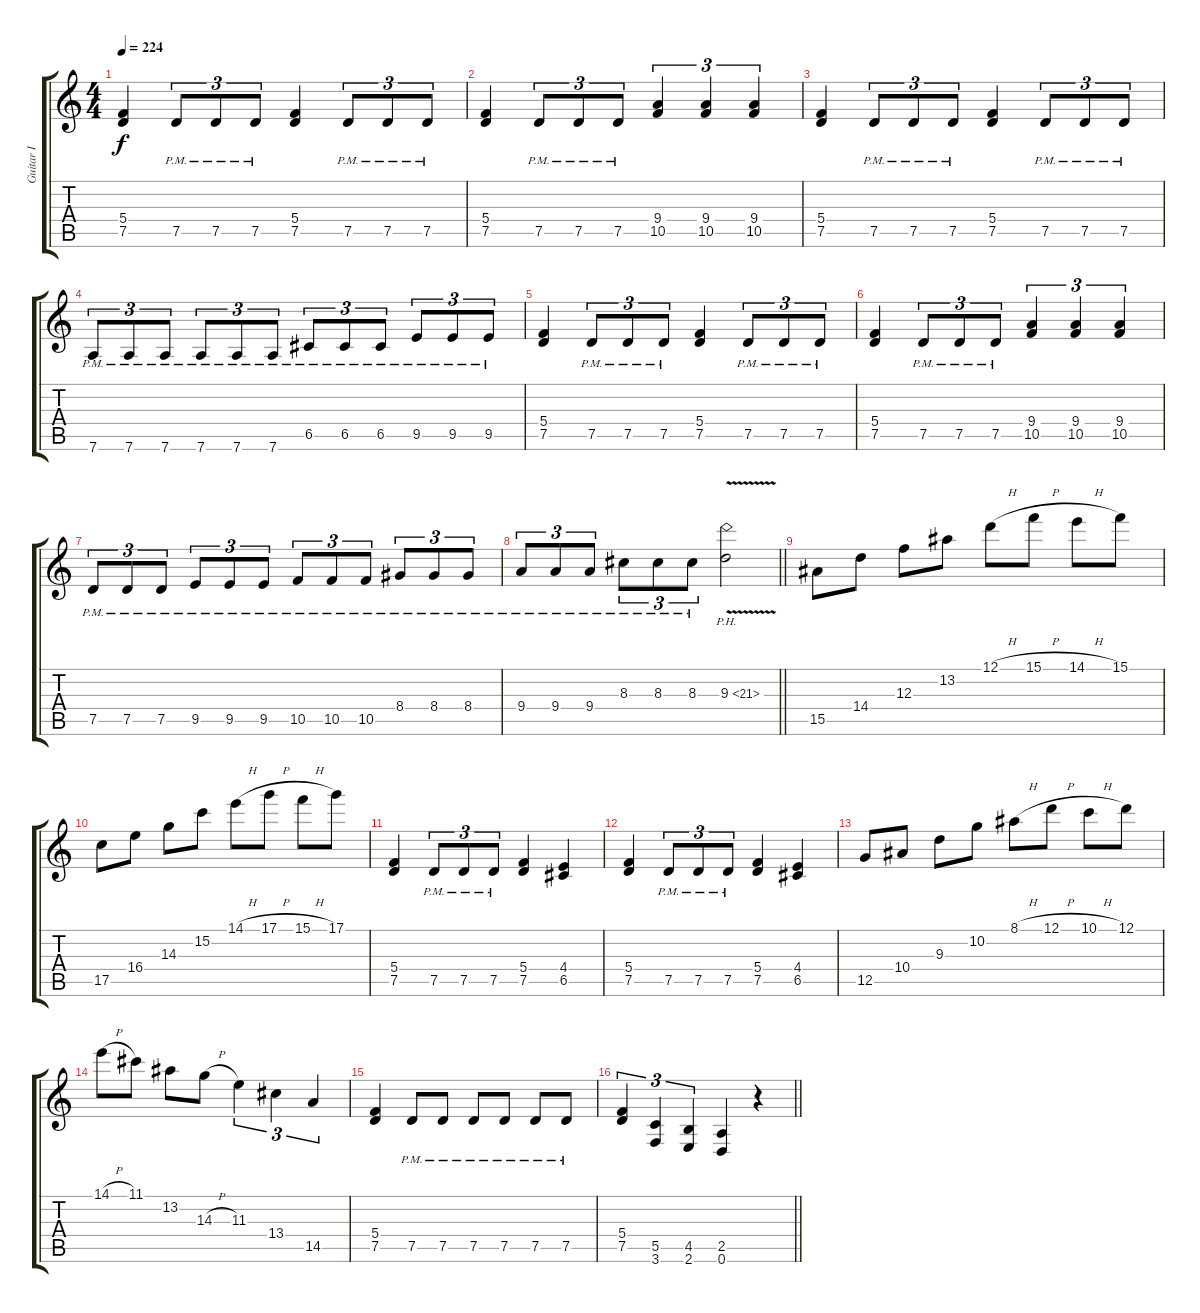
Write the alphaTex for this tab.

\track ("Guitar I" "Guitar I") {mute instrument overdrivenguitar}
\staff {score tabs}
\tuning (D4 A3 F3 C3 G2 D2) {hide}
\ts (4 4)
\tempo 224
\clef g2
\ks c
(5.4 7.5).4{dy f} 7.5{pm}.8{tu (3 2)} 7.5{pm}.8{tu (3 2)} 7.5{pm}.8{tu (3 2)} (5.4 7.5).4 7.5{pm}.8{tu (3 2)} 7.5{pm}.8{tu (3 2)} 7.5{pm}.8{tu (3 2)} |
(5.4 7.5).4 7.5{pm}.8{tu (3 2)} 7.5{pm}.8{tu (3 2)} 7.5{pm}.8{tu (3 2)} (9.4 10.5).4{tu (3 2)} (9.4 10.5).4{tu (3 2)} (9.4 10.5).4{tu (3 2)} |
(5.4 7.5).4 7.5{pm}.8{tu (3 2)} 7.5{pm}.8{tu (3 2)} 7.5{pm}.8{tu (3 2)} (5.4 7.5).4 7.5{pm}.8{tu (3 2)} 7.5{pm}.8{tu (3 2)} 7.5{pm}.8{tu (3 2)} |
7.6{pm}.8{tu (3 2)} 7.6{pm}.8{tu (3 2)} 7.6{pm}.8{tu (3 2)} 7.6{pm}.8{tu (3 2)} 7.6{pm}.8{tu (3 2)} 7.6{pm}.8{tu (3 2)} 6.5{pm}.8{tu (3 2)} 6.5{pm}.8{tu (3 2)} 6.5{pm}.8{tu (3 2)} 9.5{pm}.8{tu (3 2)} 9.5{pm}.8{tu (3 2)} 9.5{pm}.8{tu (3 2)} |
(5.4 7.5).4 7.5{pm}.8{tu (3 2)} 7.5{pm}.8{tu (3 2)} 7.5{pm}.8{tu (3 2)} (5.4 7.5).4 7.5{pm}.8{tu (3 2)} 7.5{pm}.8{tu (3 2)} 7.5{pm}.8{tu (3 2)} |
(5.4 7.5).4 7.5{pm}.8{tu (3 2)} 7.5{pm}.8{tu (3 2)} 7.5{pm}.8{tu (3 2)} (9.4 10.5).4{tu (3 2)} (9.4 10.5).4{tu (3 2)} (9.4 10.5).4{tu (3 2)} |
7.5{pm}.8{tu (3 2)} 7.5{pm}.8{tu (3 2)} 7.5{pm}.8{tu (3 2)} 9.5{pm}.8{tu (3 2)} 9.5{pm}.8{tu (3 2)} 9.5{pm}.8{tu (3 2)} 10.5{pm}.8{tu (3 2)} 10.5{pm}.8{tu (3 2)} 10.5{pm}.8{tu (3 2)} 8.4{pm}.8{tu (3 2)} 8.4{pm}.8{tu (3 2)} 8.4{pm}.8{tu (3 2)} |
\barLineRight lightlight
9.4{pm}.8{tu (3 2)} 9.4{pm}.8{tu (3 2)} 9.4{pm}.8{tu (3 2)} 8.3{pm}.8{tu (3 2)} 8.3{pm}.8{tu (3 2)} 8.3{pm}.8{tu (3 2)} 9.3{ph 12 v}.2 |
15.5.8 14.4.8 12.3.8 13.2.8 12.1{h}.8 15.1{h}.8 14.1{h}.8 15.1.8 |
17.5.8 16.4.8 14.3.8 15.2.8 14.1{h}.8 17.1{h}.8 15.1{h}.8 17.1.8 |
(5.4 7.5).4 7.5{pm}.8{tu (3 2)} 7.5{pm}.8{tu (3 2)} 7.5{pm}.8{tu (3 2)} (5.4 7.5).4 (4.4 6.5).4 |
(5.4 7.5).4 7.5{pm}.8{tu (3 2)} 7.5{pm}.8{tu (3 2)} 7.5{pm}.8{tu (3 2)} (5.4 7.5).4 (4.4 6.5).4 |
12.5.8 10.4.8 9.3.8 10.2.8 8.1{h}.8 12.1{h}.8 10.1{h}.8 12.1.8 |
14.1{h}.8 11.1.8 13.2.8 14.3{h}.8 11.3.4{tu (3 2)} 13.4.4{tu (3 2)} 14.5.4{tu (3 2)} |
(5.4 7.5).4 7.5{pm}.8 7.5{pm}.8 7.5{pm}.8 7.5{pm}.8 7.5{pm}.8 7.5{pm}.8 |
\barLineRight lightlight
(5.4 7.5).4{tu (3 2)} (5.5 3.6).4{tu (3 2)} (4.5 2.6).4{tu (3 2)} (2.5 0.6).4 r.4
